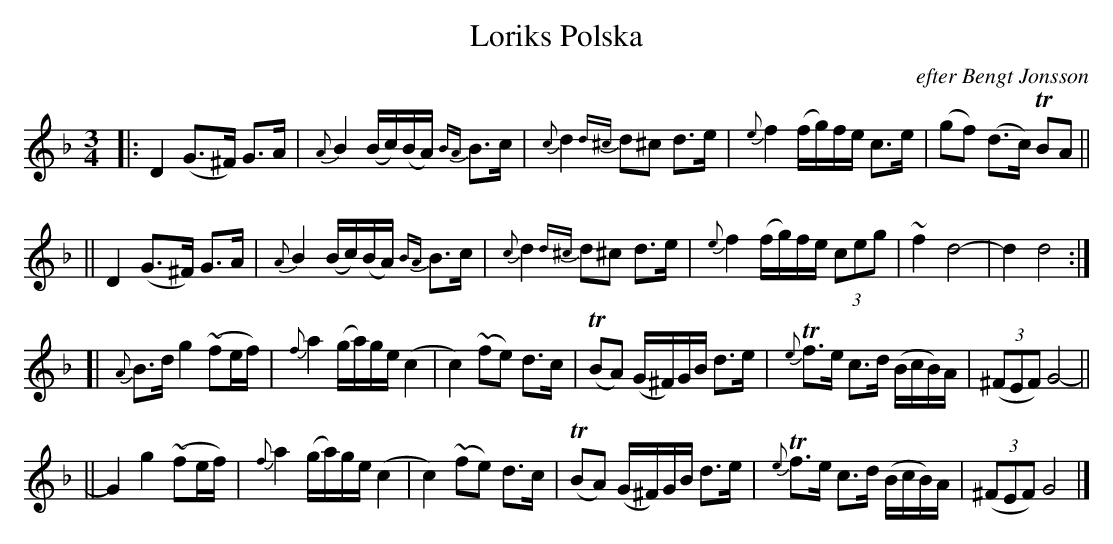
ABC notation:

X:1
T: Loriks Polska
O: efter Bengt Jonsson
M: 3/4
L: 1/16
K: GDor
|: D4 (G3^F) G3A | {A}B4 (Bc)(BA) {BA}B3c | {c}d4  {d^c}d2^c2 d3e | {e}f4 (fg)fe c3e | (g2f2) (d3c) TB2A2 ||
|| D4 (G3^F) G3A | {A}B4 (Bc)(BA) {BA}B3c | {c}d4  {d^c}d2^c2 d3e | {e}f4 (fg)fe (3c2e2g2 | ~f4 d8- | d4 d8 :|
[| {A}B3d g4 (~f2ef) | {f}a4 (ga)ge (c4 | c4) (~f2e2) d3c | (TB2A2) (G^F)GB d3e | {e}Tf3e c3d (BcB)A | ((3^F2E2F2) G8- ||
|| G4 g4 (~f2ef) | {f}a4 (ga)ge (c4 | c4) (~f2e2) d3c | (TB2A2) (G^F)GB d3e | {e}Tf3e c3d (BcB)A | ((3^F2E2F2) G8 |]
